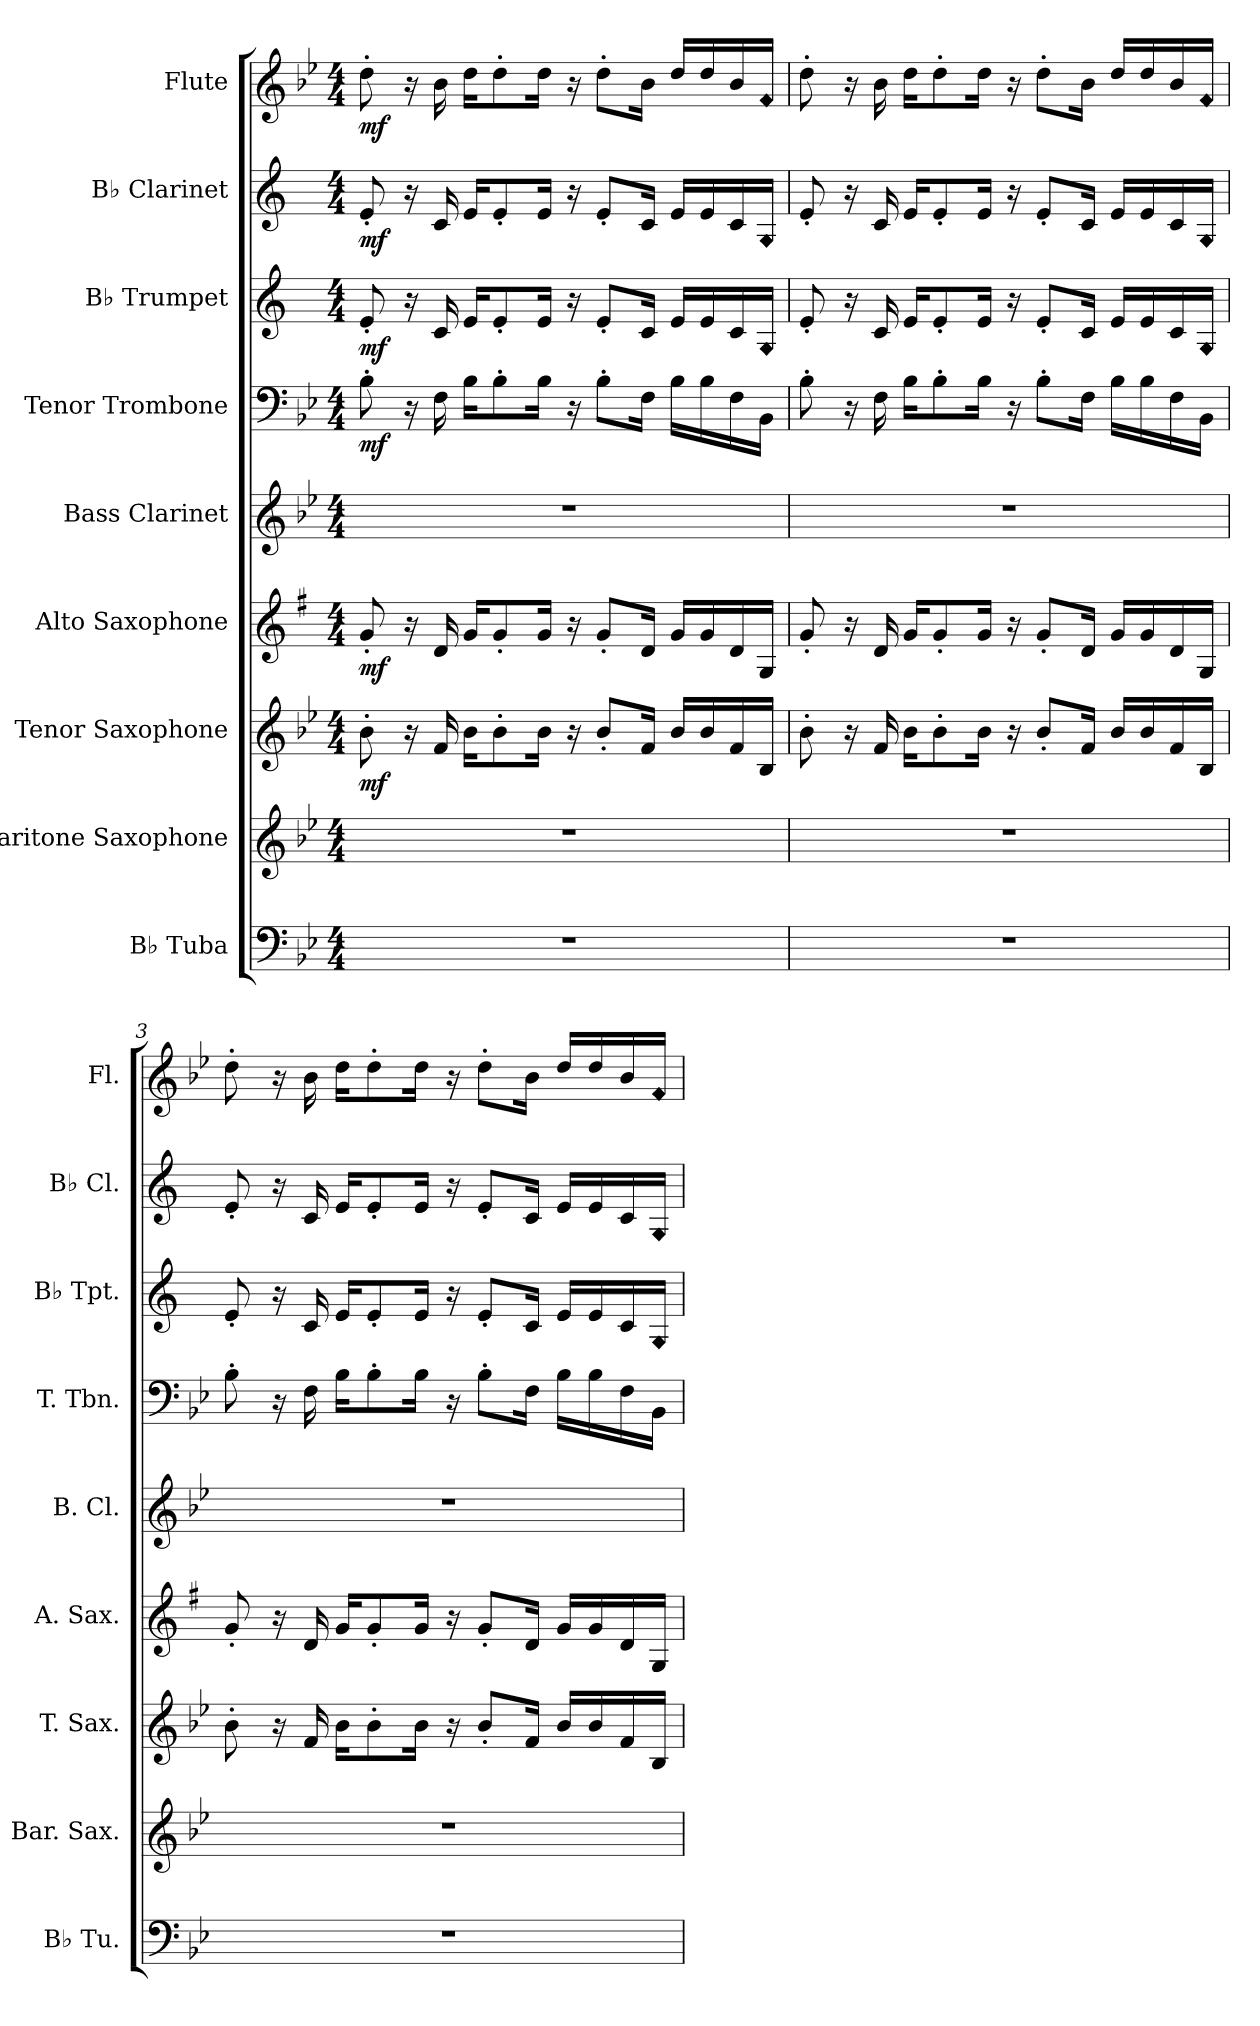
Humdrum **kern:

**kern	**kern	**kern	**dynam	**kern	**dynam	**kern	**kern	**dynam	**kern	**dynam	**kern	**dynam	**kern	**dynam
*part9	*part8	*part7	*part7	*part6	*part6	*part5	*part4	*part4	*part3	*part3	*part2	*part2	*part1	*part1
*staff9	*staff8	*staff7	*staff7	*staff6	*staff6	*staff5	*staff4	*staff4	*staff3	*staff3	*staff2	*staff2	*staff1	*staff1
*I"B♭ Tuba	*I"Baritone Saxophone	*I"Tenor Saxophone	*	*I"Alto Saxophone	*	*I"Bass Clarinet	*I"Tenor Trombone	*	*I"B♭ Trumpet	*	*I"B♭ Clarinet	*	*I"Flute	*
*I'B♭ Tu.	*I'Bar. Sax.	*I'T. Sax.	*	*I'A. Sax.	*	*I'B. Cl.	*I'T. Tbn.	*	*I'B♭ Tpt.	*	*I'B♭ Cl.	*	*I'Fl.	*
*clefF4	*clefG2	*clefG2	*	*clefG2	*	*clefG2	*clefF4	*	*clefG2	*	*clefG2	*	*clefG2	*
*	*ITrd12c21	*ITrd8c14	*	*ITrd5c9	*	*ITrd8c14	*	*	*ITrd1c2	*	*ITrd1c2	*	*	*
*k[b-e-]	*k[b-e-]	*k[b-e-]	*	*k[b-e-]	*	*k[b-e-]	*k[b-e-]	*	*k[b-e-]	*	*k[b-e-]	*	*k[b-e-]	*
*M4/4	*M4/4	*M4/4	*	*M4/4	*	*M4/4	*M4/4	*	*M4/4	*	*M4/4	*	*M4/4	*
*MM100	*MM100	*MM100	*	*MM100	*	*MM100	*MM100	*	*MM100	*	*MM100	*	*MM100	*
=1	=1	=1	=1	=1	=1	=1	=1	=1	=1	=1	=1	=1	=1	=1
!	!	!	!LO:DY:b	!	!LO:DY:b	!	!	!LO:DY:b	!	!LO:DY:b	!	!LO:DY:b	!	!LO:DY:b
1r	1r	8B-'\	mf	8B-'/	mf	1r	8B-'\	mf	8d'/	mf	8d'/	mf	8dd'\	mf
.	.	16r	.	16r	.	.	16r	.	16r	.	16r	.	16r	.
.	.	16F/	.	16F/	.	.	16F\	.	16B-/	.	16B-/	.	16b-\	.
.	.	16B-\KL	.	16B-/KL	.	.	16B-\KL	.	16d/KL	.	16d/KL	.	16dd\KL	.
.	.	8B-'\	.	8B-'/	.	.	8B-'\	.	8d'/	.	8d'/	.	8dd'\	.
.	.	16B-\Jk	.	16B-/Jk	.	.	16B-\Jk	.	16d/Jk	.	16d/Jk	.	16dd\Jk	.
.	.	16r	.	16r	.	.	16r	.	16r	.	16r	.	16r	.
.	.	8B-'/L	.	8B-'/L	.	.	8B-'\L	.	8d'/L	.	8d'/L	.	8dd'\L	.
.	.	16F/Jk	.	16F/Jk	.	.	16F\Jk	.	16B-/Jk	.	16B-/Jk	.	16b-\Jk	.
.	.	16B-/LL	.	16B-/LL	.	.	16B-\LL	.	16d/LL	.	16d/LL	.	16dd/LL	.
.	.	16B-/	.	16B-/	.	.	16B-\	.	16d/	.	16d/	.	16dd/	.
.	.	16F/	.	16F/	.	.	16F\	.	16B-/	.	16B-/	.	16b-/	.
!	!	!	!	!	!	!	!	!	!LO:N:head=diamond	!	!LO:N:head=diamond	!	!LO:N:head=diamond	!
.	.	16BB-/JJ	.	16BB-/JJ	.	.	16BB-\JJ	.	16F/JJ	.	16F/JJ	.	16f/JJ	.
=2	=2	=2	=2	=2	=2	=2	=2	=2	=2	=2	=2	=2	=2	=2
1r	1r	8B-'\	.	8B-'/	.	1r	8B-'\	.	8d'/	.	8d'/	.	8dd'\	.
.	.	16r	.	16r	.	.	16r	.	16r	.	16r	.	16r	.
.	.	16F/	.	16F/	.	.	16F\	.	16B-/	.	16B-/	.	16b-\	.
.	.	16B-\KL	.	16B-/KL	.	.	16B-\KL	.	16d/KL	.	16d/KL	.	16dd\KL	.
.	.	8B-'\	.	8B-'/	.	.	8B-'\	.	8d'/	.	8d'/	.	8dd'\	.
.	.	16B-\Jk	.	16B-/Jk	.	.	16B-\Jk	.	16d/Jk	.	16d/Jk	.	16dd\Jk	.
.	.	16r	.	16r	.	.	16r	.	16r	.	16r	.	16r	.
.	.	8B-'/L	.	8B-'/L	.	.	8B-'\L	.	8d'/L	.	8d'/L	.	8dd'\L	.
.	.	16F/Jk	.	16F/Jk	.	.	16F\Jk	.	16B-/Jk	.	16B-/Jk	.	16b-\Jk	.
.	.	16B-/LL	.	16B-/LL	.	.	16B-\LL	.	16d/LL	.	16d/LL	.	16dd/LL	.
.	.	16B-/	.	16B-/	.	.	16B-\	.	16d/	.	16d/	.	16dd/	.
.	.	16F/	.	16F/	.	.	16F\	.	16B-/	.	16B-/	.	16b-/	.
!	!	!	!	!	!	!	!	!	!LO:N:head=diamond	!	!LO:N:head=diamond	!	!LO:N:head=diamond	!
.	.	16BB-/JJ	.	16BB-/JJ	.	.	16BB-\JJ	.	16F/JJ	.	16F/JJ	.	16f/JJ	.
!!LO:PB:g=z
=3	=3	=3	=3	=3	=3	=3	=3	=3	=3	=3	=3	=3	=3	=3
1r	1r	8B-'\	.	8B-'/	.	1r	8B-'\	.	8d'/	.	8d'/	.	8dd'\	.
.	.	16r	.	16r	.	.	16r	.	16r	.	16r	.	16r	.
.	.	16F/	.	16F/	.	.	16F\	.	16B-/	.	16B-/	.	16b-\	.
.	.	16B-\KL	.	16B-/KL	.	.	16B-\KL	.	16d/KL	.	16d/KL	.	16dd\KL	.
.	.	8B-'\	.	8B-'/	.	.	8B-'\	.	8d'/	.	8d'/	.	8dd'\	.
.	.	16B-\Jk	.	16B-/Jk	.	.	16B-\Jk	.	16d/Jk	.	16d/Jk	.	16dd\Jk	.
.	.	16r	.	16r	.	.	16r	.	16r	.	16r	.	16r	.
.	.	8B-'/L	.	8B-'/L	.	.	8B-'\L	.	8d'/L	.	8d'/L	.	8dd'\L	.
.	.	16F/Jk	.	16F/Jk	.	.	16F\Jk	.	16B-/Jk	.	16B-/Jk	.	16b-\Jk	.
.	.	16B-/LL	.	16B-/LL	.	.	16B-\LL	.	16d/LL	.	16d/LL	.	16dd/LL	.
.	.	16B-/	.	16B-/	.	.	16B-\	.	16d/	.	16d/	.	16dd/	.
.	.	16F/	.	16F/	.	.	16F\	.	16B-/	.	16B-/	.	16b-/	.
!	!	!	!	!	!	!	!	!	!LO:N:head=diamond	!	!LO:N:head=diamond	!	!LO:N:head=diamond	!
.	.	16BB-/JJ	.	16BB-/JJ	.	.	16BB-\JJ	.	16F/JJ	.	16F/JJ	.	16f/JJ	.
=	=	=	=	=	=	=	=	=	=	=	=	=	=	=
*-	*-	*-	*-	*-	*-	*-	*-	*-	*-	*-	*-	*-	*-	*-
